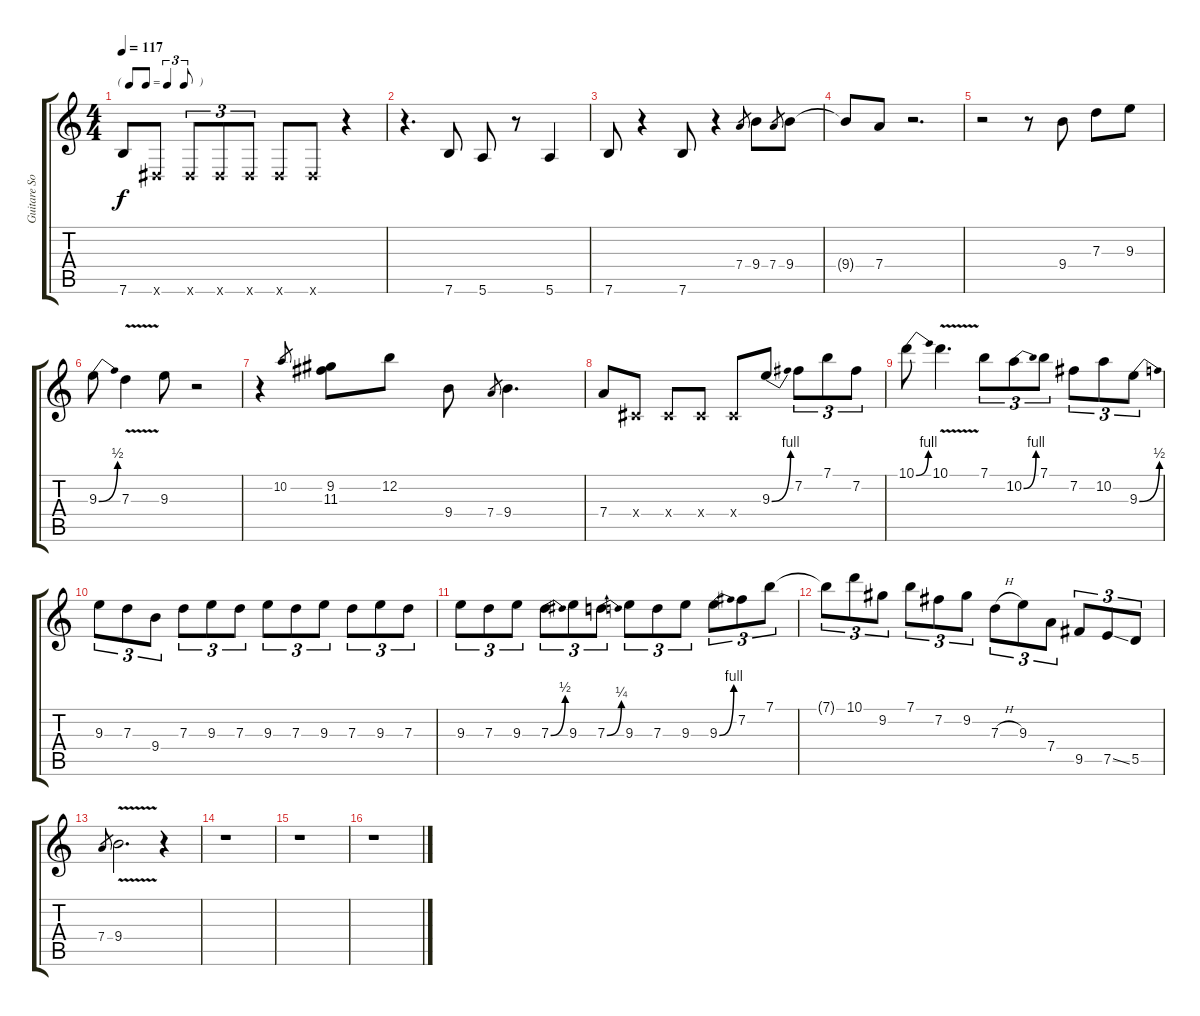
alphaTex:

\track ("Guitare Solo" "Guitare So") {instrument distortionguitar}
\staff {score tabs}
\tuning (E4 B3 G3 D3 A2 E2) {hide}
\ts (4 4)
\tf triplet8th
\tempo 117
\clef g2
\ks c
7.6.8{dy f} -1.6{x}.8 -1.6{x}.8{tu (3 2)} -1.6{x}.8{tu (3 2)} -1.6{x}.8{tu (3 2)} -1.6{x}.8 -1.6{x}.8 r.4 |
r.4{d} 7.6.8 5.6.8 r.8 5.6.4 |
7.6.8 r.4 7.6.8 r.4 7.4.8{gr} 9.4.8 7.4.8{gr} 9.4.8 |
9.4{t}.8 7.4.8 r.2{d} |
r.2 r.8 9.4.8 7.3.8 9.3.8 |
9.3{be (bend 0 0 60 2)}.8 7.3{v}.4 9.3.8 r.2 |
r.4 10.2.8{gr} (9.2 11.3).8 12.2.8 9.4.8 7.4.8{gr} 9.4.4{d} |
7.4.8 -1.4{x}.8 -1.4{x}.8 -1.4{x}.8 -1.4{x}.8 9.3{be (bend 0 0 60 4)}.8 7.2.8{tu (3 2)} 7.1.8{tu (3 2)} 7.2.8{tu (3 2)} |
10.1{be (bend 0 0 60 4)}.8 10.1{v}.4{d} 7.1.8{tu (3 2)} 10.2{be (bend 0 0 60 4)}.8{tu (3 2)} 7.1.8{tu (3 2)} 7.2.8{tu (3 2)} 10.2.8{tu (3 2)} 9.3{be (bend 0 0 60 2)}.8{tu (3 2)} |
9.3.8{tu (3 2)} 7.3.8{tu (3 2)} 9.4.8{tu (3 2)} 7.3.8{tu (3 2)} 9.3.8{tu (3 2)} 7.3.8{tu (3 2)} 9.3.8{tu (3 2)} 7.3.8{tu (3 2)} 9.3.8{tu (3 2)} 7.3.8{tu (3 2)} 9.3.8{tu (3 2)} 7.3.8{tu (3 2)} |
9.3.8{tu (3 2)} 7.3.8{tu (3 2)} 9.3.8{tu (3 2)} 7.3{be (bend 0 0 60 2)}.8{tu (3 2)} 9.3.8{tu (3 2)} 7.3{be (bend 0 0 60 1)}.8{tu (3 2)} 9.3.8{tu (3 2)} 7.3.8{tu (3 2)} 9.3.8{tu (3 2)} 9.3{be (bend 0 0 60 4)}.8{tu (3 2)} 7.2.8{tu (3 2)} 7.1.8{tu (3 2)} |
7.1{t}.8{tu (3 2)} 10.1.8{tu (3 2)} 9.2.8{tu (3 2)} 7.1.8{tu (3 2)} 7.2.8{tu (3 2)} 9.2.8{tu (3 2)} 7.3{h}.8{tu (3 2)} 9.3.8{tu (3 2)} 7.4.8{tu (3 2)} 9.5.8{tu (3 2)} 7.5{ss}.8{tu (3 2)} 5.5.8{tu (3 2)} |
7.4.8{gr} 9.4{v}.2{d} r.4 |
r.1 |
r.1 |
r.1
